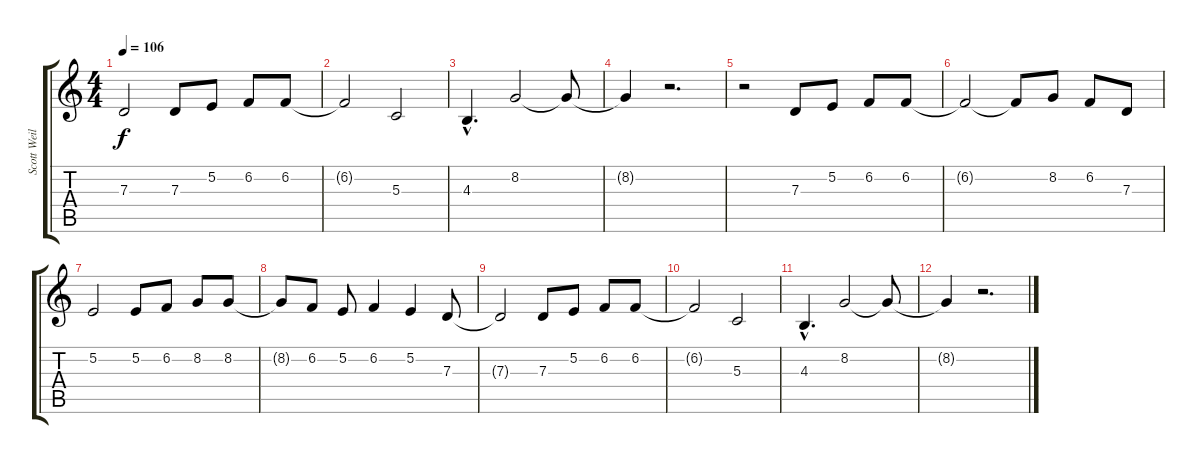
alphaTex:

\track ("Scott Weiland" "Scott Weil") {instrument synthvoice}
\staff {score tabs}
\tuning (E4 B3 G3 D3 A2 E2) {hide}
\ts (4 4)
\tempo 106
\clef g2
\ks c
7.3{t}.2{dy f} 7.3.8 5.2.8 6.2.8 6.2.8 |
6.2{t}.2 5.3.2 |
4.3{hac}.4{d} 8.2.2 8.2{t}.8 |
8.2{t}.4 r.2{d} |
r.2 7.3.8 5.2.8 6.2.8 6.2.8 |
6.2{t}.2 6.2{t}.8 8.2.8 6.2.8 7.3.8 |
5.2.2 5.2.8 6.2.8 8.2.8 8.2.8 |
8.2{t}.8 6.2.8 5.2.8 6.2.4 5.2.4 7.3.8 |
7.3{t}.2 7.3.8 5.2.8 6.2.8 6.2.8 |
6.2{t}.2 5.3.2 |
4.3{hac}.4{d} 8.2.2 8.2{t}.8 |
8.2{t}.4 r.2{d}
